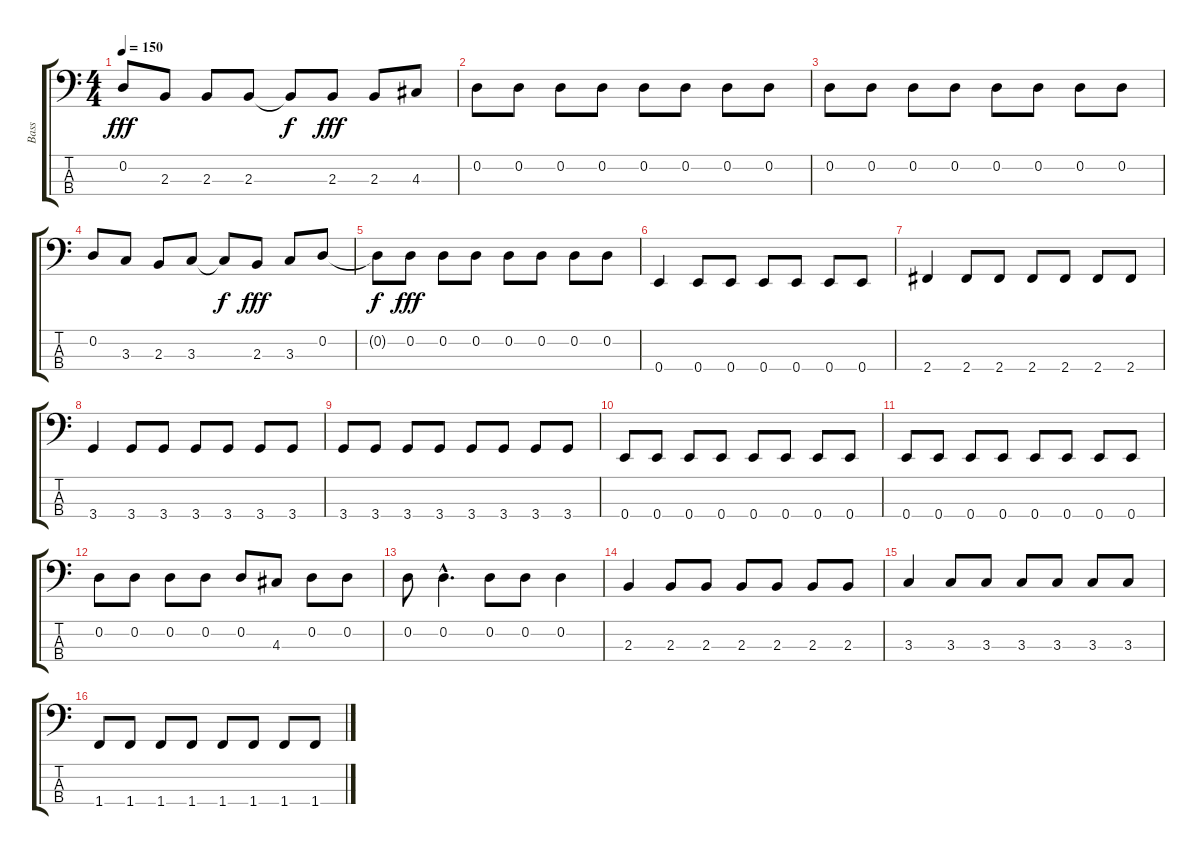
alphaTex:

\track ("Bass" "Bass") {instrument electricbasspick}
\staff {score tabs}
\tuning (G2 D2 A1 E1) {hide}
\ts (4 4)
\tempo 150
\clef f4
\ks c
0.2.8{dy fff} 2.3.8 2.3.8 2.3.8 2.3{t}.8{dy f} 2.3.8{dy fff} 2.3.8 4.3.8 |
0.2.8 0.2.8 0.2.8 0.2.8 0.2.8 0.2.8 0.2.8 0.2.8 |
0.2.8 0.2.8 0.2.8 0.2.8 0.2.8 0.2.8 0.2.8 0.2.8 |
0.2.8 3.3.8 2.3.8 3.3.8 3.3{t}.8{dy f} 2.3.8{dy fff} 3.3.8 0.2.8 |
0.2{t}.8{dy f} 0.2.8{dy fff} 0.2.8 0.2.8 0.2.8 0.2.8 0.2.8 0.2.8 |
0.4.4 0.4.8 0.4.8 0.4.8 0.4.8 0.4.8 0.4.8 |
2.4.4 2.4.8 2.4.8 2.4.8 2.4.8 2.4.8 2.4.8 |
3.4.4 3.4.8 3.4.8 3.4.8 3.4.8 3.4.8 3.4.8 |
3.4.8 3.4.8 3.4.8 3.4.8 3.4.8 3.4.8 3.4.8 3.4.8 |
0.4.8 0.4.8 0.4.8 0.4.8 0.4.8 0.4.8 0.4.8 0.4.8 |
0.4.8 0.4.8 0.4.8 0.4.8 0.4.8 0.4.8 0.4.8 0.4.8 |
0.2.8 0.2.8 0.2.8 0.2.8 0.2.8 4.3.8 0.2.8 0.2.8 |
0.2.8 0.2{hac}.4{d} 0.2.8 0.2.8 0.2.4 |
2.3.4 2.3.8 2.3.8 2.3.8 2.3.8 2.3.8 2.3.8 |
3.3.4 3.3.8 3.3.8 3.3.8 3.3.8 3.3.8 3.3.8 |
1.4.8 1.4.8 1.4.8 1.4.8 1.4.8 1.4.8 1.4.8 1.4.8
